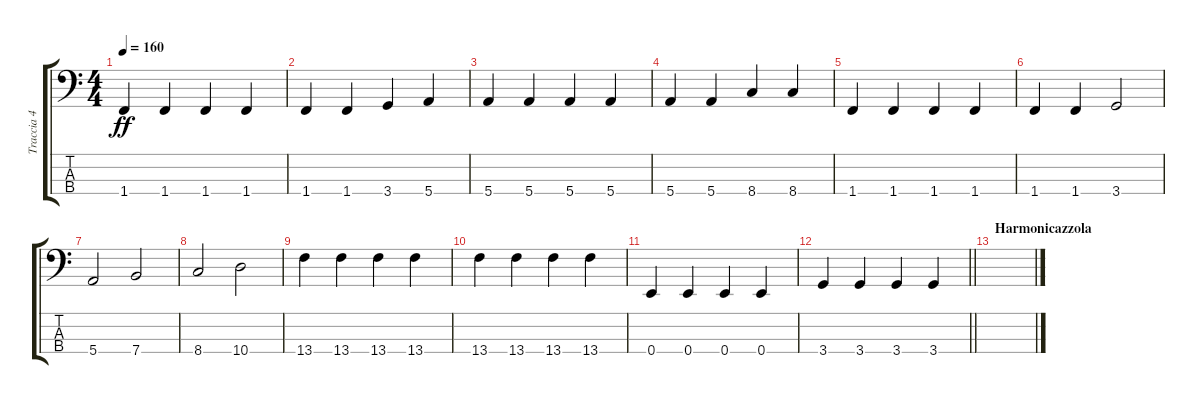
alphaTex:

\track ("Traccia 4" "Traccia 4") {instrument electricbassfinger}
\staff {score tabs}
\tuning (G2 D2 A1 E1) {hide}
\ts (4 4)
\tempo 160
\clef f4
\ks c
1.4.4{dy ff} 1.4.4 1.4.4 1.4.4 |
1.4.4 1.4.4 3.4.4 5.4.4 |
5.4.4 5.4.4 5.4.4 5.4.4 |
5.4.4 5.4.4 8.4.4 8.4.4 |
1.4.4 1.4.4 1.4.4 1.4.4 |
1.4.4 1.4.4 3.4.2 |
5.4.2 7.4.2 |
8.4.2 10.4.2 |
13.4.4 13.4.4 13.4.4 13.4.4 |
13.4.4 13.4.4 13.4.4 13.4.4 |
0.4.4 0.4.4 0.4.4 0.4.4 |
\barLineRight lightlight
3.4.4 3.4.4 3.4.4 3.4.4 |
\section ("" "Harmonicazzola")
